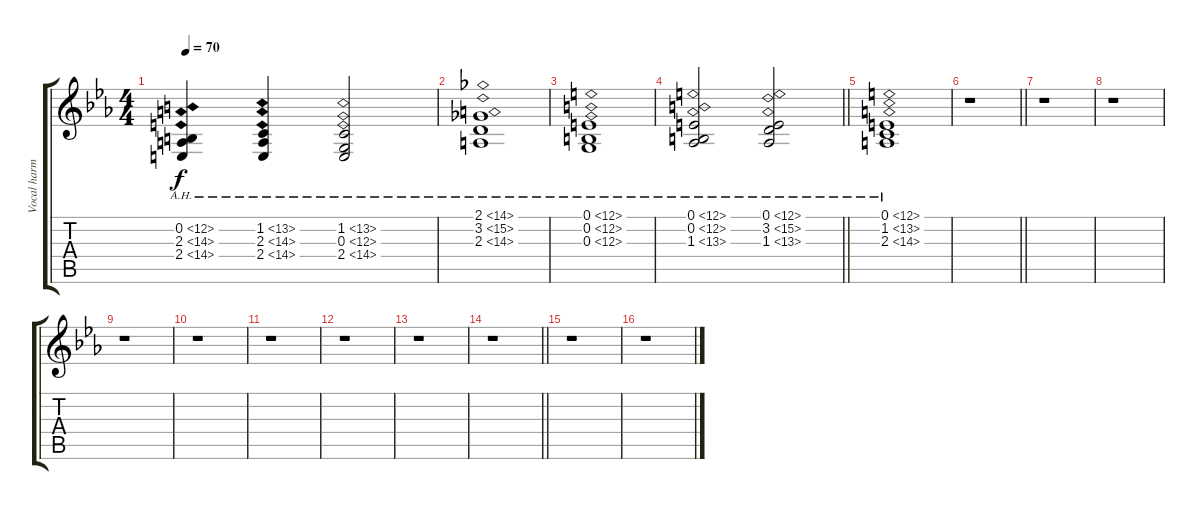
\track ("Vocal harmony" "Vocal harm") {instrument altosax}
\staff {score tabs}
\tuning (E4 B3 G3 D3 A2 E2) {hide}
\ts (4 4)
\tempo 70
\clef g2
\ks cminor
(0.2{ah 12} 2.3{ah 12} 2.4{ah 12}).4{dy f} (1.2{ah 12} 2.3{ah 12} 2.4{ah 12}).4 (1.2{ah 12} 0.3{ah 12} 2.4{ah 12}).2 |
(2.1{ah 12} 3.2{ah 12} 2.3{ah 12}).1 |
(0.1{ah 12} 0.2{ah 12} 0.3{ah 12}).1 |
\barLineRight lightlight
(0.1{ah 12} 0.2{ah 12} 1.3{ah 12}).2 (0.1{ah 12} 3.2{ah 12} 1.3{ah 12}).2 |
(0.1{ah 12} 1.2{ah 12} 2.3{ah 12}).1{volume 0} |
\barLineRight lightlight
r.1{volume 11} |
r.1 |
r.1 |
r.1 |
r.1 |
r.1 |
r.1 |
r.1 |
\barLineRight lightlight
r.1 |
r.1 |
r.1
